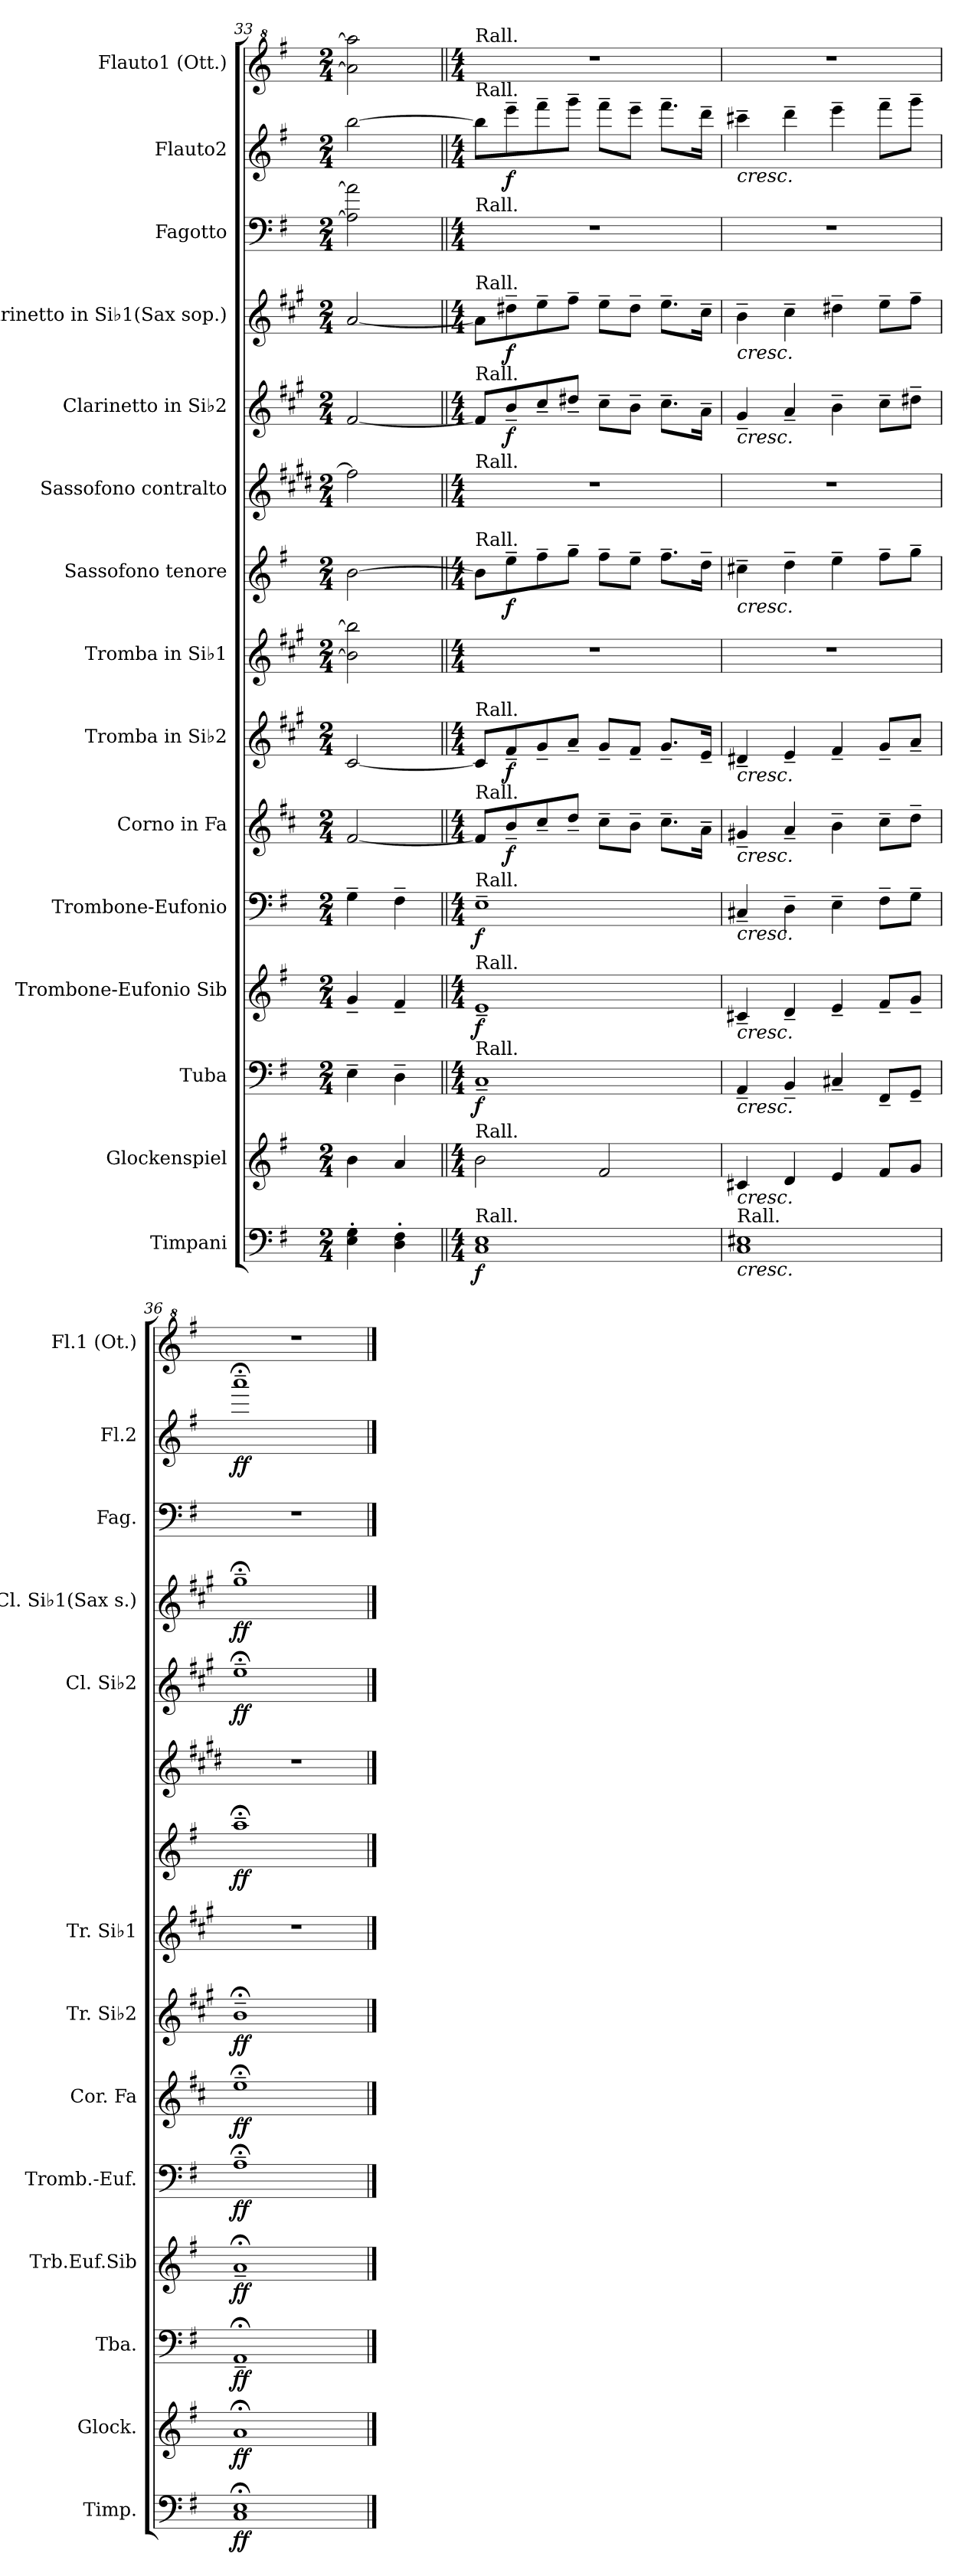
**kern	**dynam	**kern	**dynam	**kern	**dynam	**kern	**dynam	**kern	**dynam	**kern	**dynam	**kern	**dynam	**kern	**kern	**dynam	**kern	**kern	**dynam	**kern	**dynam	**kern	**kern	**dynam	**kern
*part15	*part15	*part14	*part14	*part13	*part13	*part12	*part12	*part11	*part11	*part10	*part10	*part9	*part9	*part8	*part7	*part7	*part6	*part5	*part5	*part4	*part4	*part3	*part2	*part2	*part1
*staff15	*staff15	*staff14	*staff14	*staff13	*staff13	*staff12	*staff12	*staff11	*staff11	*staff10	*staff10	*staff9	*staff9	*staff8	*staff7	*staff7	*staff6	*staff5	*staff5	*staff4	*staff4	*staff3	*staff2	*staff2	*staff1
*I"Timpani	*	*I"Glockenspiel	*	*I"Tuba	*	*I"Trombone-Eufonio Sib	*	*I"Trombone-Eufonio	*	*I"Corno in Fa	*	*I"Tromba in Si♭2	*	*I"Tromba in Si♭1	*I"Sassofono tenore	*	*I"Sassofono contralto	*I"Clarinetto in Si♭2	*	*I"Clarinetto in Si♭1(Sax sop.)	*	*I"Fagotto	*I"Flauto2	*	*I"Flauto1 (Ott.)
*I'Timp.	*	*I'Glock.	*	*I'Tba.	*	*I'Trb.Euf.Sib	*	*I'Tromb.-Euf.	*	*I'Cor. Fa	*	*I'Tr. Si♭2	*	*I'Tr. Si♭1	*	*	*	*I'Cl. Si♭2	*	*I'Cl. Si♭1(Sax s.)	*	*I'Fag.	*I'Fl.2	*	*I'Fl.1 (Ot.)
!!LO:PB:g=z
*clefF4	*	*clefG2	*	*clefF4	*	*clefG2	*	*clefF4	*	*clefG2	*	*clefG2	*	*clefG2	*clefG2	*	*clefG2	*clefG2	*	*clefG2	*	*clefF4	*clefG2	*	*clefG^2
*	*	*ITrd-14c-24	*	*	*	*ITrd8c14	*	*	*	*ITrd4c7	*	*ITrd1c2	*	*ITrd1c2	*ITrd8c14	*	*ITrd5c9	*ITrd1c2	*	*ITrd1c2	*	*	*	*	*
*k[f#]	*	*k[f#]	*	*k[f#]	*	*k[f#]	*	*k[f#]	*	*k[f#]	*	*k[f#]	*	*k[f#]	*k[f#]	*	*k[f#]	*k[f#]	*	*k[f#]	*	*k[f#]	*k[f#]	*	*k[f#]
*M2/4	*	*M2/4	*	*M2/4	*	*M2/4	*	*M2/4	*	*M2/4	*	*M2/4	*	*M2/4	*M2/4	*	*M2/4	*M2/4	*	*M2/4	*	*M2/4	*M2/4	*	*M2/4
=33	=33	=33	=33	=33	=33	=33	=33	=33	=33	=33	=33	=33	=33	=33	=33	=33	=33	=33	=33	=33	=33	=33	=33	=33	=33
4E\' 4G\'	.	4bbb\	.	4E~\	.	4G~/	.	4G~\	.	[2B/	.	[2B/	.	2a\] 2aa\]	[2B\	.	2a\]	[2e/	.	[2g/	.	2A\] 2a\]	[2bb\	.	2aa\] 2aaa\]
4D\' 4F#\'	.	4aaa/	.	4D~\	.	4F#~/	.	4F#~\	.	.	.	.	.	.	.	.	.	.	.	.	.	.	.	.	.
=34||	=34||	=34||	=34||	=34||	=34||	=34||	=34||	=34||	=34||	=34||	=34||	=34||	=34||	=34||	=34||	=34||	=34||	=34||	=34||	=34||	=34||	=34||	=34||	=34||	=34||
*M4/4	*	*M4/4	*	*M4/4	*	*M4/4	*	*M4/4	*	*M4/4	*	*M4/4	*	*M4/4	*M4/4	*	*M4/4	*M4/4	*	*M4/4	*	*M4/4	*M4/4	*	*M4/4
!	!	!	!	!	!	!	!	!	!	!	!	!	!	!	!	!	!	!	!	!	!	!	!	!	!LO:TX:a:t=Rall.
!	!	!	!	!	!	!	!	!	!	!	!	!	!	!	!	!	!	!	!	!	!	!	!LO:TX:a:t=Rall.	!	!
!	!	!	!	!	!	!	!	!	!	!	!	!	!	!	!	!	!	!	!	!	!	!LO:TX:a:t=Rall.	!	!	!
!	!	!	!	!	!	!	!	!	!	!	!	!	!	!	!	!	!	!	!	!LO:TX:a:t=Rall.	!	!	!	!	!
!	!	!	!	!	!	!	!	!	!	!	!	!	!	!	!	!	!	!LO:TX:a:t=Rall.	!	!	!	!	!	!	!
!	!	!	!	!	!	!	!	!	!	!	!	!	!	!	!	!	!LO:TX:a:t=Rall.	!	!	!	!	!	!	!	!
!	!	!	!	!	!	!	!	!	!	!	!	!	!	!	!LO:TX:a:t=Rall.	!	!	!	!	!	!	!	!	!	!
!	!	!	!	!	!	!	!	!	!	!	!	!LO:TX:a:t=Rall.	!	!	!	!	!	!	!	!	!	!	!	!	!
!	!	!	!	!	!	!	!	!	!	!LO:TX:a:t=Rall.	!	!	!	!	!	!	!	!	!	!	!	!	!	!	!
!	!	!	!	!	!	!	!	!LO:TX:a:t=Rall.	!	!	!	!	!	!	!	!	!	!	!	!	!	!	!	!	!
!	!	!	!	!	!	!LO:TX:a:t=Rall.	!	!	!	!	!	!	!	!	!	!	!	!	!	!	!	!	!	!	!
!	!	!	!	!LO:TX:a:t=Rall.	!	!	!	!	!	!	!	!	!	!	!	!	!	!	!	!	!	!	!	!	!
!	!	!LO:TX:a:t=Rall.	!	!	!	!	!	!	!	!	!	!	!	!	!	!	!	!	!	!	!	!	!	!	!
!LO:TX:a:t=Rall.	!	!	!	!	!	!	!	!	!	!	!	!	!	!	!	!	!	!	!	!	!	!	!	!	!
!	!LO:DY:b	!	!	!	!LO:DY:b	!	!LO:DY:b	!	!LO:DY:b	!	!	!	!	!	!	!	!	!	!	!	!	!	!	!	!
1C 1E	f	2bbb\	.	1C~	f	1E~	f	1E~	f	8B/L]	.	8B/L]	.	1r	8B\L]	.	1r	8e/L]	.	8g\L]	.	1r	8bb\L]	.	1r
!	!	!	!	!	!	!	!	!	!	!	!LO:DY:b	!	!LO:DY:b	!	!	!LO:DY:b	!	!	!LO:DY:b	!	!LO:DY:b	!	!	!LO:DY:b	!
.	.	.	.	.	.	.	.	.	.	8e~/	f	8e~/	f	.	8e~\	f	.	8a~/	f	8cc#X~\	f	.	8eee~\	f	.
.	.	.	.	.	.	.	.	.	.	8f#~/	.	8f#~/	.	.	8f#~\	.	.	8b~/	.	8dd~\	.	.	8fff#~\	.	.
.	.	.	.	.	.	.	.	.	.	8g~/J	.	8g~/J	.	.	8g~\J	.	.	8cc#X~/J	.	8ee~\J	.	.	8ggg~\J	.	.
.	.	2fff#/	.	.	.	.	.	.	.	8f#~\L	.	8f#~/L	.	.	8f#~\L	.	.	8b~\L	.	8dd~\L	.	.	8fff#~\L	.	.
.	.	.	.	.	.	.	.	.	.	8e~\J	.	8e~/J	.	.	8e~\J	.	.	8a~\J	.	8cc#~\J	.	.	8eee~\J	.	.
.	.	.	.	.	.	.	.	.	.	8.f#~\L	.	8.f#~/L	.	.	8.f#~\L	.	.	8.b~\L	.	8.dd~\L	.	.	8.fff#~\L	.	.
.	.	.	.	.	.	.	.	.	.	16d~\Jk	.	16d~/Jk	.	.	16d~\Jk	.	.	16g~\Jk	.	16b~\Jk	.	.	16ddd~\Jk	.	.
=35	=35	=35	=35	=35	=35	=35	=35	=35	=35	=35	=35	=35	=35	=35	=35	=35	=35	=35	=35	=35	=35	=35	=35	=35	=35
*	*	*	*	*	*	*	*	*	*	*	*	*	*	*	*	*	*	*	*	*	*	*	*	*	*MM50
!	!	!	!	!	!	!	!	!	!	!	!	!	!	!	!	!	!	!	!	!	!	!	!LO:TX:b:i:t=cresc.	!	!
!	!	!	!	!	!	!	!	!	!	!	!	!	!	!	!	!	!	!	!	!LO:TX:b:i:t=cresc.	!	!	!	!	!
!	!	!	!	!	!	!	!	!	!	!	!	!	!	!	!	!	!	!LO:TX:b:i:t=cresc.	!	!	!	!	!	!	!
!	!	!	!	!	!	!	!	!	!	!	!	!	!	!	!LO:TX:b:i:t=cresc.	!	!	!	!	!	!	!	!	!	!
!	!	!	!	!	!	!	!	!	!	!	!	!LO:TX:b:i:t=cresc.	!	!	!	!	!	!	!	!	!	!	!	!	!
!	!	!	!	!	!	!	!	!	!	!LO:TX:b:i:t=cresc.	!	!	!	!	!	!	!	!	!	!	!	!	!	!	!
!	!	!	!	!	!	!	!	!LO:TX:b:i:t=cresc.	!	!	!	!	!	!	!	!	!	!	!	!	!	!	!	!	!
!	!	!	!	!	!	!LO:TX:b:i:t=cresc.	!	!	!	!	!	!	!	!	!	!	!	!	!	!	!	!	!	!	!
!	!	!	!	!LO:TX:b:i:t=cresc.	!	!	!	!	!	!	!	!	!	!	!	!	!	!	!	!	!	!	!	!	!
!	!	!LO:TX:b:i:t=cresc.	!	!	!	!	!	!	!	!	!	!	!	!	!	!	!	!	!	!	!	!	!	!	!
!LO:TX:a:t=Rall.	!	!	!	!	!	!	!	!	!	!	!	!	!	!	!	!	!	!	!	!	!	!	!	!	!
!LO:TX:b:i:t=cresc.	!	!	!	!	!	!	!	!	!	!	!	!	!	!	!	!	!	!	!	!	!	!	!	!	!
*	*	*	*	*	*	*	*	*	*	*	*	*	*	*	*	*	*	*	*	*	*	*	*	*	*^
*	*	*	*	*	*	*	*	*	*	*	*	*	*	*	*	*	*	*	*	*	*	*	*	*	*	*^
*	*	*	*	*	*	*	*	*	*	*	*	*	*	*	*	*	*	*	*	*	*	*	*	*	*	*	*^
1C 1E#X	.	4ccc#X/	.	4AA~/	.	4C#X~/	.	4C#X~/	.	4c#X~/	.	4c#X~/	.	1r	4c#X~\	.	1r	4f#~/	.	4a~\	.	1r	4ccc#X~\	.	1r	4ryy	2ryy	2.ryy
*	*	*	*	*	*	*	*	*	*	*	*	*	*	*	*	*	*	*	*	*	*	*	*	*	*MM48	*	*	*
.	.	4ddd/	.	4BB~/	.	4D~/	.	4D~\	.	4d~/	.	4d~/	.	.	4d~\	.	.	4g~/	.	4b~\	.	.	4ddd~\	.	.	2.ryy	.	.
*	*	*	*	*	*	*	*	*	*	*	*	*	*	*	*	*	*	*	*	*	*	*	*	*	*MM46	*	*	*
.	.	4eee/	.	4C#X~/	.	4E~/	.	4E~\	.	4e~\	.	4e~/	.	.	4e~\	.	.	4a~\	.	4cc#X~\	.	.	4eee~\	.	.	.	2ryy	.
*	*	*	*	*	*	*	*	*	*	*	*	*	*	*	*	*	*	*	*	*	*	*	*	*	*MM42	*	*	*
.	.	8fff#/L	.	8FF#~/L	.	8F#~/L	.	8F#~\L	.	8f#~\L	.	8f#~/L	.	.	8f#~\L	.	.	8b~\L	.	8dd~\L	.	.	8fff#~\L	.	.	.	.	4ryy
.	.	8ggg/J	.	8GG~/J	.	8G~/J	.	8G~\J	.	8g~\J	.	8g~/J	.	.	8g~\J	.	.	8cc#X~\J	.	8ee~\J	.	.	8ggg~\J	.	.	.	.	.
=36	=36	=36	=36	=36	=36	=36	=36	=36	=36	=36	=36	=36	=36	=36	=36	=36	=36	=36	=36	=36	=36	=36	=36	=36	=36	=36	=36	=36
!	!LO:DY:b	!	!LO:DY:b	!	!LO:DY:b	!	!LO:DY:b	!	!LO:DY:b	!	!LO:DY:b	!	!LO:DY:b	!	!	!LO:DY:b	!	!	!LO:DY:b	!	!LO:DY:b	!	!	!LO:DY:b	!	!	!	!
*	*	*	*	*	*	*	*	*	*	*	*	*	*	*	*	*	*	*	*	*	*	*	*	*	*v	*v	*v	*v
1C;< 1E;<	ff	1aaa;<	ff	1AA;<~	ff	1A;<~	ff	1A;<~	ff	1a;<~	ff	1a;<~	ff	1r	1a;<~	ff	1r	1dd;<~	ff	1ff#;<~	ff	1r	1aaa;<~	ff	1r
==	==	==	==	==	==	==	==	==	==	==	==	==	==	==	==	==	==	==	==	==	==	==	==	==	==
*-	*-	*-	*-	*-	*-	*-	*-	*-	*-	*-	*-	*-	*-	*-	*-	*-	*-	*-	*-	*-	*-	*-	*-	*-	*-
